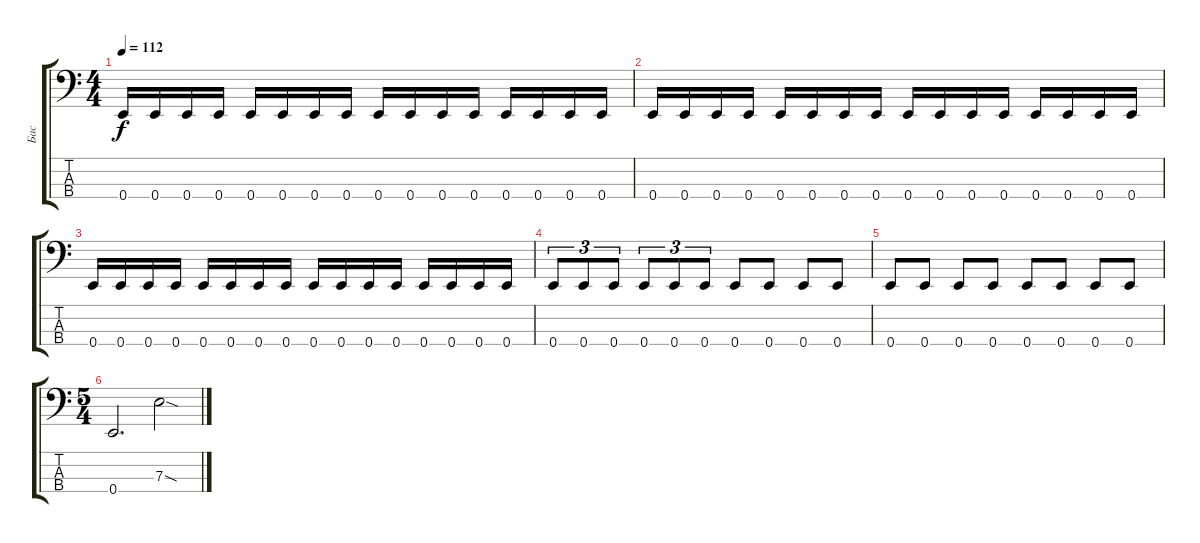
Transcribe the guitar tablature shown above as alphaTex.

\track ("Бас" "Бас") {instrument electricbassfinger}
\staff {score tabs}
\tuning (G2 D2 A1 E1) {hide}
\ts (4 4)
\tempo 112
\clef f4
\ks c
0.4.16{dy f} 0.4.16 0.4.16 0.4.16 0.4.16 0.4.16 0.4.16 0.4.16 0.4.16 0.4.16 0.4.16 0.4.16 0.4.16 0.4.16 0.4.16 0.4.16 |
0.4.16 0.4.16 0.4.16 0.4.16 0.4.16 0.4.16 0.4.16 0.4.16 0.4.16 0.4.16 0.4.16 0.4.16 0.4.16 0.4.16 0.4.16 0.4.16 |
0.4.16 0.4.16 0.4.16 0.4.16 0.4.16 0.4.16 0.4.16 0.4.16 0.4.16 0.4.16 0.4.16 0.4.16 0.4.16 0.4.16 0.4.16 0.4.16 |
0.4.8{tu (3 2)} 0.4.8{tu (3 2)} 0.4.8{tu (3 2)} 0.4.8{tu (3 2)} 0.4.8{tu (3 2)} 0.4.8{tu (3 2)} 0.4.8 0.4.8 0.4.8 0.4.8 |
0.4.8 0.4.8 0.4.8 0.4.8 0.4.8 0.4.8 0.4.8 0.4.8 |
\ts (5 4)
0.4.2{d} 7.3{sod}.2
